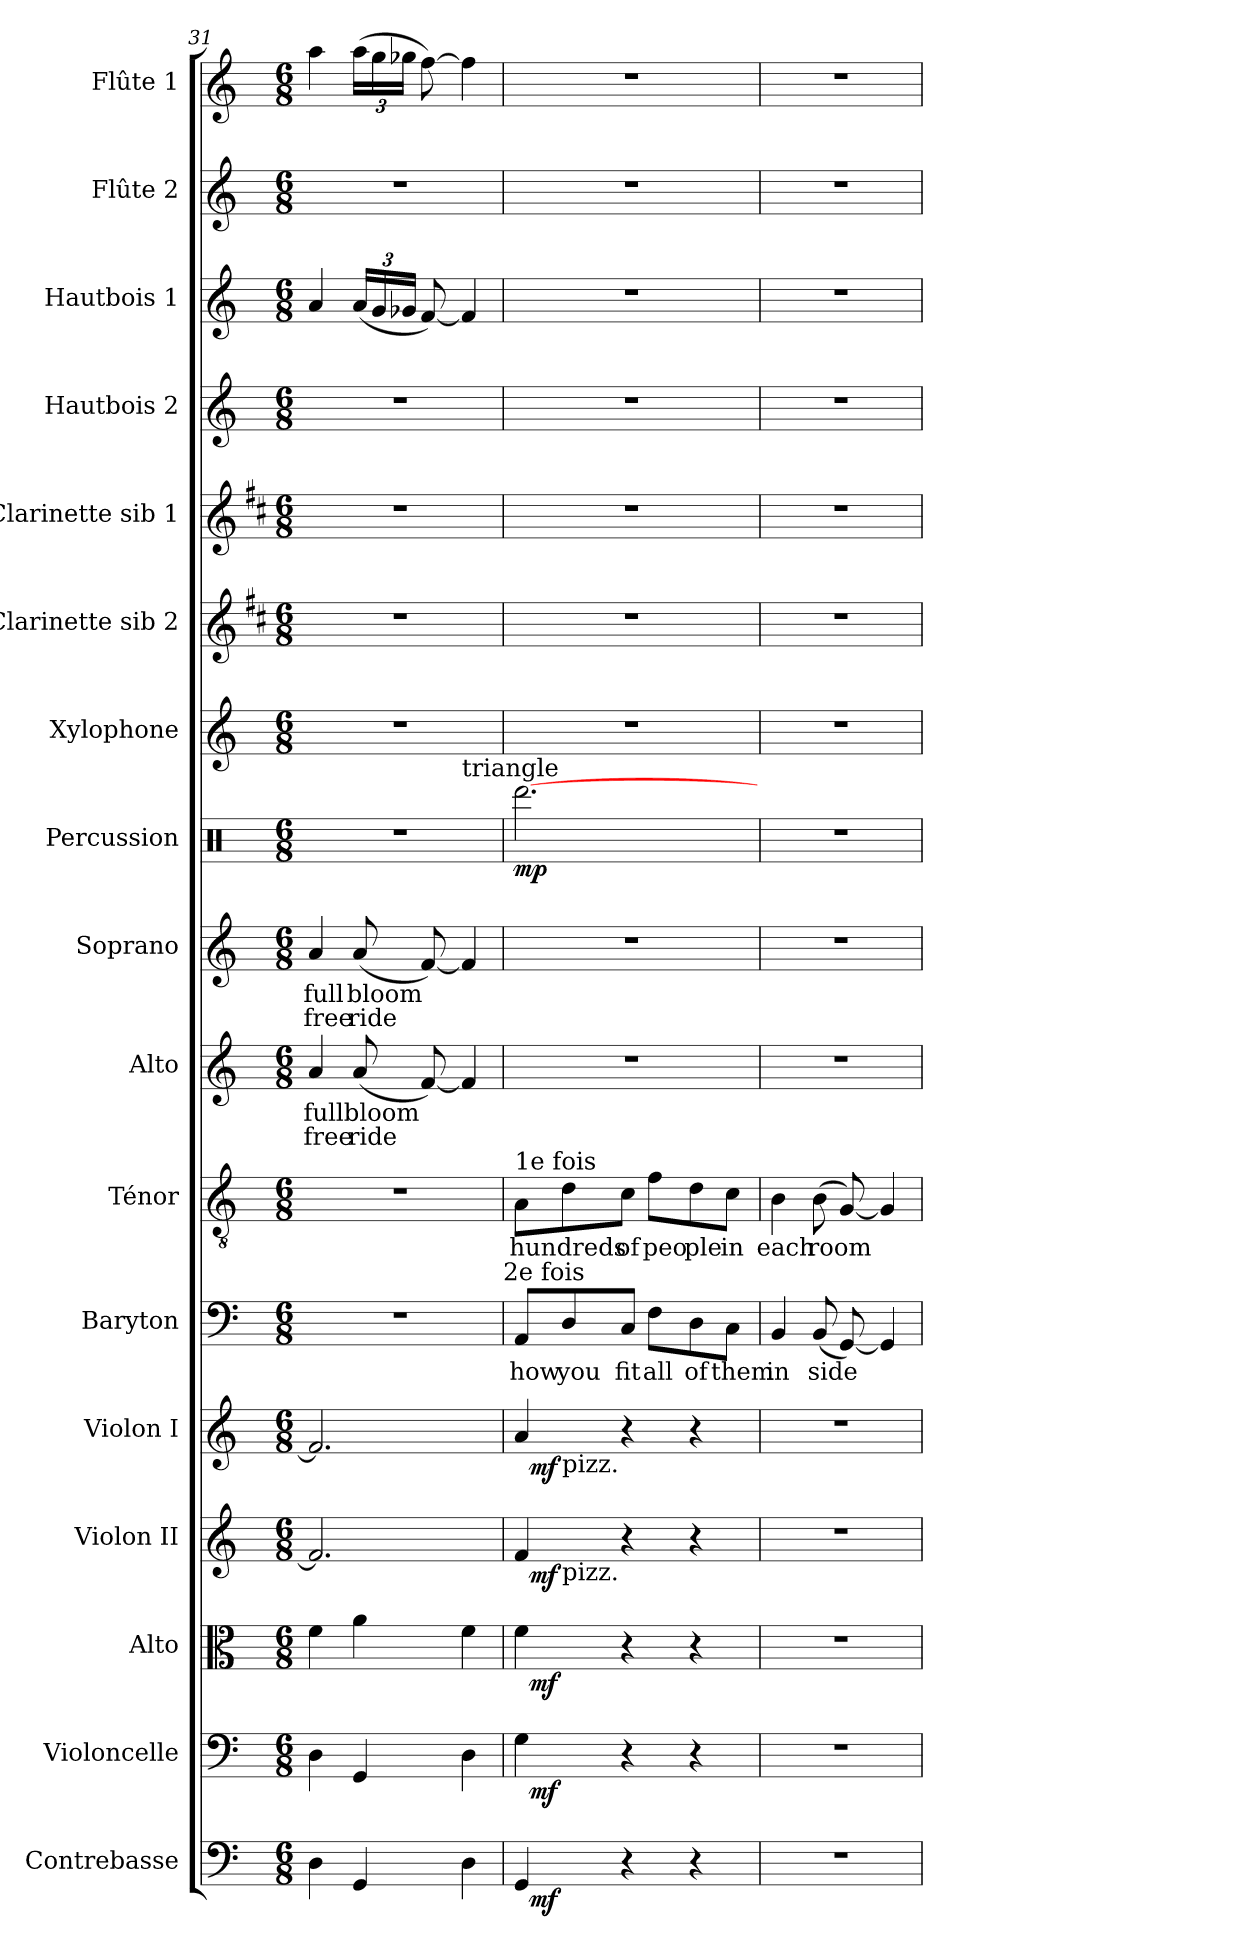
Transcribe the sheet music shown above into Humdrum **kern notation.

**kern	**dynam	**kern	**dynam	**kern	**dynam	**kern	**dynam	**kern	**dynam	**kern	**text	**kern	**text	**kern	**text	**text	**kern	**text	**text	**kern	**dynam	**kern	**kern	**kern	**kern	**kern	**kern	**kern
*part17	*part17	*part16	*part16	*part15	*part15	*part14	*part14	*part13	*part13	*part12	*part12	*part11	*part11	*part10	*part10	*part10	*part9	*part9	*part9	*part8	*part8	*part7	*part6	*part5	*part4	*part3	*part2	*part1
*staff17	*staff17	*staff16	*staff16	*staff15	*staff15	*staff14	*staff14	*staff13	*staff13	*staff12	*staff12	*staff11	*staff11	*staff10	*staff10	*staff10	*staff9	*staff9	*staff9	*staff8	*staff8	*staff7	*staff6	*staff5	*staff4	*staff3	*staff2	*staff1
*I"Contrebasse	*	*I"Violoncelle	*	*I"Alto	*	*I"Violon II	*	*I"Violon I	*	*I"Baryton	*	*I"Ténor	*	*I"Alto	*	*	*I"Soprano	*	*	*I"Percussion	*	*I"Xylophone	*I"Clarinette sib 2	*I"Clarinette sib 1	*I"Hautbois 2	*I"Hautbois 1	*I"Flûte 2	*I"Flûte 1
*I'Cb.	*	*I'Vc.	*	*I'A	*	*I'Vln. II	*	*I'Vln. I	*	*I'Bar.	*	*I'T	*	*I'A	*	*	*I'S	*	*	*I'Perc.	*	*I'Xyl.	*I'Cl. Sib 2	*I'Cl. Sib 1	*I'Hb. 2	*I'Hb. 1	*I'Fl. 2	*I'Fl. 1
*clefF4	*	*clefF4	*	*clefC3	*	*clefG2	*	*clefG2	*	*clefF4	*	*clefGv2	*	*clefG2	*	*	*clefG2	*	*	*clefX	*	*clefG2	*clefG2	*clefG2	*clefG2	*clefG2	*clefG2	*clefG2
*ITrd7c12	*	*	*	*	*	*	*	*	*	*	*	*	*	*	*	*	*	*	*	*	*	*	*ITrd1c2	*ITrd1c2	*	*	*	*
*k[]	*	*k[]	*	*k[]	*	*k[]	*	*k[]	*	*k[]	*	*k[]	*	*k[]	*	*	*k[]	*	*	*k[]	*	*k[]	*k[]	*k[]	*k[]	*k[]	*k[]	*k[]
*C:	*	*C:	*	*C:	*	*C:	*	*C:	*	*C:	*	*C:	*	*C:	*	*	*C:	*	*	*C:	*	*C:	*C:	*C:	*C:	*C:	*C:	*C:
*M6/8	*	*M6/8	*	*M6/8	*	*M6/8	*	*M6/8	*	*M6/8	*	*M6/8	*	*M6/8	*	*	*M6/8	*	*	*M6/8	*	*M6/8	*M6/8	*M6/8	*M6/8	*M6/8	*M6/8	*M6/8
=31	=31	=31	=31	=31	=31	=31	=31	=31	=31	=31	=31	=31	=31	=31	=31	=31	=31	=31	=31	=31	=31	=31	=31	=31	=31	=31	=31	=31
!	!	!	!	!	!	!	!	!	!	!	!	!	!	!	!LO:LY:b	!LO:LY:b	!	!LO:LY:b	!LO:LY:b	!	!	!	!	!	!	!	!	!
*	*	*	*	*	*	*	*	*	*	*	*	*	*	*	*	*	*	*	*	*^	*	*	*	*	*	*	*	*
4DD\	.	4D\	.	4f\	.	2.f/]	.	2.f/]	.	2.r	.	2.r	.	4a/	full	free	4a/	full	free	2.r	2ryy	.	2.r	2.r	2.r	2.r	4a/	2.r	4aa\
!	!	!	!	!	!	!	!	!	!	!	!	!	!	!	!LO:LY:b	!LO:LY:b	!	!LO:LY:b	!LO:LY:b	!	!	!	!	!	!	!	!	!	!
4GGG/	.	4GG/	.	4a\	.	.	.	.	.	.	.	.	.	(<8a/	bloom	ride	(<8a/	bloom	ride	.	.	.	.	.	.	.	(<24a/LL	.	(>24aa\LL
.	.	.	.	.	.	.	.	.	.	.	.	.	.	.	.	.	.	.	.	.	.	.	.	.	.	.	24g/	.	24gg\
.	.	.	.	.	.	.	.	.	.	.	.	.	.	.	.	.	.	.	.	.	.	.	.	.	.	.	24g-X/JJ	.	24gg-X\JJ
.	.	.	.	.	.	.	.	.	.	.	.	.	.	[8f/)	.	.	[8f/)	.	.	.	.	.	.	.	.	.	[8f/)	.	[8ff\)
!	!	!	!	!	!	!	!	!	!	!	!	!	!	!	!	!	!	!	!	!	!LO:TX:a:t=triangle	!	!	!	!	!	!	!	!
4DD\	.	4D\	.	4f\	.	.	.	.	.	.	.	.	.	4f/]	.	.	4f/]	.	.	.	4ryy	.	.	.	.	.	4f/]	.	4ff\]
!	!	!	!	!	!	!	!	!	!	!LO:TX:a:t=2e fois	!	!	!	!	!	!	!	!	!	!	!	!	!	!	!	!	!	!	!
=32	=32	=32	=32	=32	=32	=32	=32	=32	=32	=32	=32	=32	=32	=32	=32	=32	=32	=32	=32	=32	=32	=32	=32	=32	=32	=32	=32	=32	=32
!	!	!	!	!	!	!	!	!	!	!	!	!LO:TX:a:t=1e fois	!	!	!	!	!	!	!	!	!	!	!	!	!	!	!	!	!
!	!	!	!	!	!	!	!	!	!	!	!LO:LY:b	!	!LO:LY:b	!	!	!	!	!	!	!	!	!LO:DY:b	!	!	!	!	!	!	!
*^	*	*^	*	*^	*	*^	*	*^	*	*	*	*	*	*	*	*	*	*	*	*	*	*	*	*	*	*	*	*	*
*	*	*	*	*	*	*	*	*	*	*^	*	*	*^	*	*	*	*	*	*	*	*	*	*	*	*v	*v	*	*	*	*	*	*	*	*
4GGG/	32ryy	.	4G\	32ryy	.	4f\	32ryy	.	4f/	32ryy	8ryy	.	4a/	32ryy	8ryy	.	8AA/L	how	8A\L	hun	2.r	.	.	2.r	.	.	[2.Rddd\	mp	2.r	2.r	2.r	2.r	2.r	2.r	2.r
!	!	!LO:DY:b	!	!	!LO:DY:b	!	!	!LO:DY:b	!	!	!	!LO:DY:b	!	!	!	!LO:DY:b	!	!	!	!	!	!	!	!	!	!	!	!	!	!	!	!	!	!	!
.	2ryy	mf	.	2ryy	mf	.	2ryy	mf	.	2ryy	.	mf	.	2ryy	.	mf	.	.	.	.	.	.	.	.	.	.	.	.	.	.	.	.	.	.	.
!	!	!	!	!	!	!	!	!	!	!	!	!	!	!	!LO:TX:b:t=pizz.	!	!	!	!	!	!	!	!	!	!	!	!	!	!	!	!	!	!	!	!
!	!	!	!	!	!	!	!	!	!	!	!LO:TX:b:t=pizz.	!	!	!	!	!	!	!	!	!	!	!	!	!	!	!	!	!	!	!	!	!	!	!	!
!	!	!	!	!	!	!	!	!	!	!	!	!	!	!	!	!	!	!LO:LY:b	!	!LO:LY:b	!	!	!	!	!	!	!	!	!	!	!	!	!	!	!
.	.	.	.	.	.	.	.	.	.	.	2ryy	.	.	.	2ryy	.	8D/	you	8d\	dreds	.	.	.	.	.	.	.	.	.	.	.	.	.	.	.
!	!	!	!	!	!	!	!	!	!	!	!	!	!	!	!	!	!	!LO:LY:b	!	!LO:LY:b	!	!	!	!	!	!	!	!	!	!	!	!	!	!	!
4r	.	.	4r	.	.	4r	.	.	4r	.	.	.	4r	.	.	.	8C/J	fit	8c\J	of	.	.	.	.	.	.	.	.	.	.	.	.	.	.	.
!	!	!	!	!	!	!	!	!	!	!	!	!	!	!	!	!	!	!LO:LY:b	!	!LO:LY:b	!	!	!	!	!	!	!	!	!	!	!	!	!	!	!
.	.	.	.	.	.	.	.	.	.	.	.	.	.	.	.	.	8F\L	all	8f\L	peo	.	.	.	.	.	.	.	.	.	.	.	.	.	.	.
!	!	!	!	!	!	!	!	!	!	!	!	!	!	!	!	!	!	!LO:LY:b	!	!LO:LY:b	!	!	!	!	!	!	!	!	!	!	!	!	!	!	!
4r	.	.	4r	.	.	4r	.	.	4r	.	.	.	4r	.	.	.	8D\	of	8d\	ple	.	.	.	.	.	.	.	.	.	.	.	.	.	.	.
.	8..ryy	.	.	8..ryy	.	.	8..ryy	.	.	8..ryy	.	.	.	8..ryy	.	.	.	.	.	.	.	.	.	.	.	.	.	.	.	.	.	.	.	.	.
!	!	!	!	!	!	!	!	!	!	!	!	!	!	!	!	!	!	!LO:LY:b	!	!LO:LY:b	!	!	!	!	!	!	!	!	!	!	!	!	!	!	!
.	.	.	.	.	.	.	.	.	.	.	8ryy	.	.	.	8ryy	.	8C\J	them	8c\J	in	.	.	.	.	.	.	.	.	.	.	.	.	.	.	.
!!LO:PB:g=z
=33	=33	=33	=33	=33	=33	=33	=33	=33	=33	=33	=33	=33	=33	=33	=33	=33	=33	=33	=33	=33	=33	=33	=33	=33	=33	=33	=33	=33	=33	=33	=33	=33	=33	=33	=33
!	!	!	!	!	!	!	!	!	!	!	!	!	!	!	!	!	!	!LO:LY:b	!	!LO:LY:b	!	!	!	!	!	!	!	!	!	!	!	!	!	!	!
*v	*v	*	*	*	*	*v	*v	*	*v	*v	*v	*	*v	*v	*v	*	*	*	*	*	*	*	*	*	*	*	*	*	*	*	*	*	*	*	*
*	*	*v	*v	*	*	*	*	*	*	*	*	*	*	*	*	*	*	*	*	*	*	*	*	*	*	*	*	*	*
2.r	.	2.r	.	2.r	.	2.r	.	2.r	.	4BB/	in	4B\	each	2.r	.	.	2.r	.	.	2.r	.	2.r	2.r	2.r	2.r	2.r	2.r	2.r
!	!	!	!	!	!	!	!	!	!	!	!LO:LY:b	!	!LO:LY:b	!	!	!	!	!	!	!	!	!	!	!	!	!	!	!
.	.	.	.	.	.	.	.	.	.	(<8BB/	side	(>8B\	room	.	.	.	.	.	.	.	.	.	.	.	.	.	.	.
.	.	.	.	.	.	.	.	.	.	[8GG/)	.	[8G/)	.	.	.	.	.	.	.	.	.	.	.	.	.	.	.	.
.	.	.	.	.	.	.	.	.	.	4GG/]	.	4G/]	.	.	.	.	.	.	.	.	.	.	.	.	.	.	.	.
=	=	=	=	=	=	=	=	=	=	=	=	=	=	=	=	=	=	=	=	=	=	=	=	=	=	=	=	=
*-	*-	*-	*-	*-	*-	*-	*-	*-	*-	*-	*-	*-	*-	*-	*-	*-	*-	*-	*-	*-	*-	*-	*-	*-	*-	*-	*-	*-
